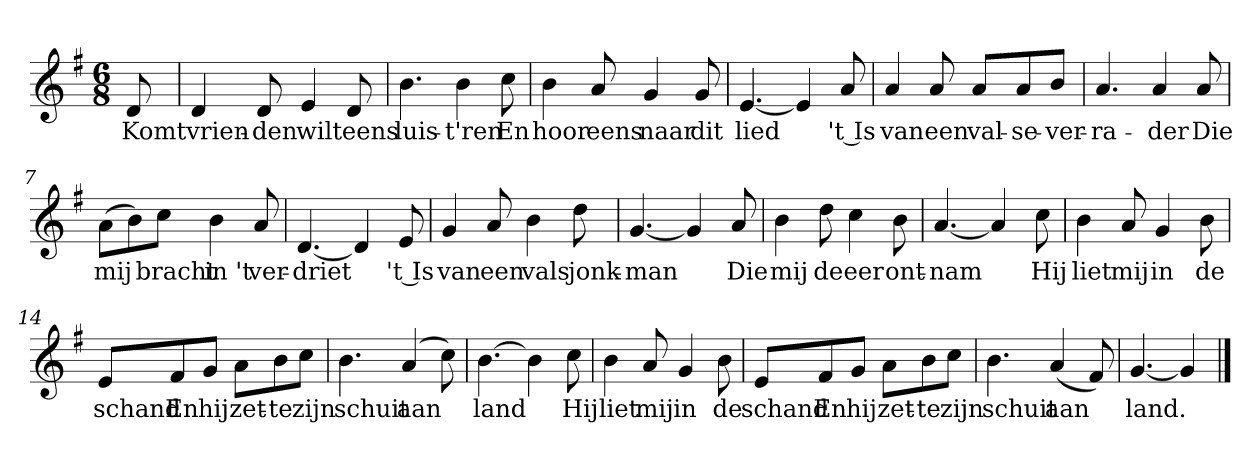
**kern	**text
*part1	*part1
*staff1	*staff1
*clefG2	*
*k[f#]	*
*G:	*
*M6/8	*
*MM120	*
=	=
8d	Komt
=1	=1
4d	vrien-
8d	-den
4e	wilt
8d	eens
=2	=2
4.b	luis-
4b	-t'ren
8cc	En
=3	=3
4b	hoor
8a	eens
4g	naar
8g	dit
=4	=4
[4.e	lied
4e]	.
8a	't Is
=5	=5
4a	van
8a	een
8a/L	val-
8a/	-se-
8b/J	-ver-
=6	=6
4.a	-ra-
4a	-der
8a	Die
=7	=7
(8a\L	mij
8b\)	.
8cc\J	bracht
4b	in 't
8a	ver-
=8	=8
[4.d	-driet
4d]	.
8e	't Is
=9	=9
4g	van
8a	een
4b	vals
8dd	jonk-
=10	=10
[4.g	-man
4g]	.
8a	Die
=11	=11
4b	mij
8dd	de
4cc	eer
8b	ont-
=12	=12
[4.a	-nam
4a]	.
8cc	Hij
=13	=13
4b	liet
8a	mij
4g	in
8b	de
=14	=14
8e/L	schand
8f#/	En
8g/J	hij
8a\L	zet-
8b\	-te
8cc\J	zijn
=15	=15
4.b	schuit
(4a	aan
8cc)	.
=16	=16
[4.b	land
4b]	.
8cc	Hij
=17	=17
4b	liet
8a	mij
4g	in
8b	de
=18	=18
8e/L	schand
8f#/	En
8g/J	hij
8a\L	zet-
8b\	-te
8cc\J	zijn
=19	=19
4.b	schuit
(4a	aan
8f#)	.
=20	=20
[4.g	land.
4g]	.
==	==
*-	*-
